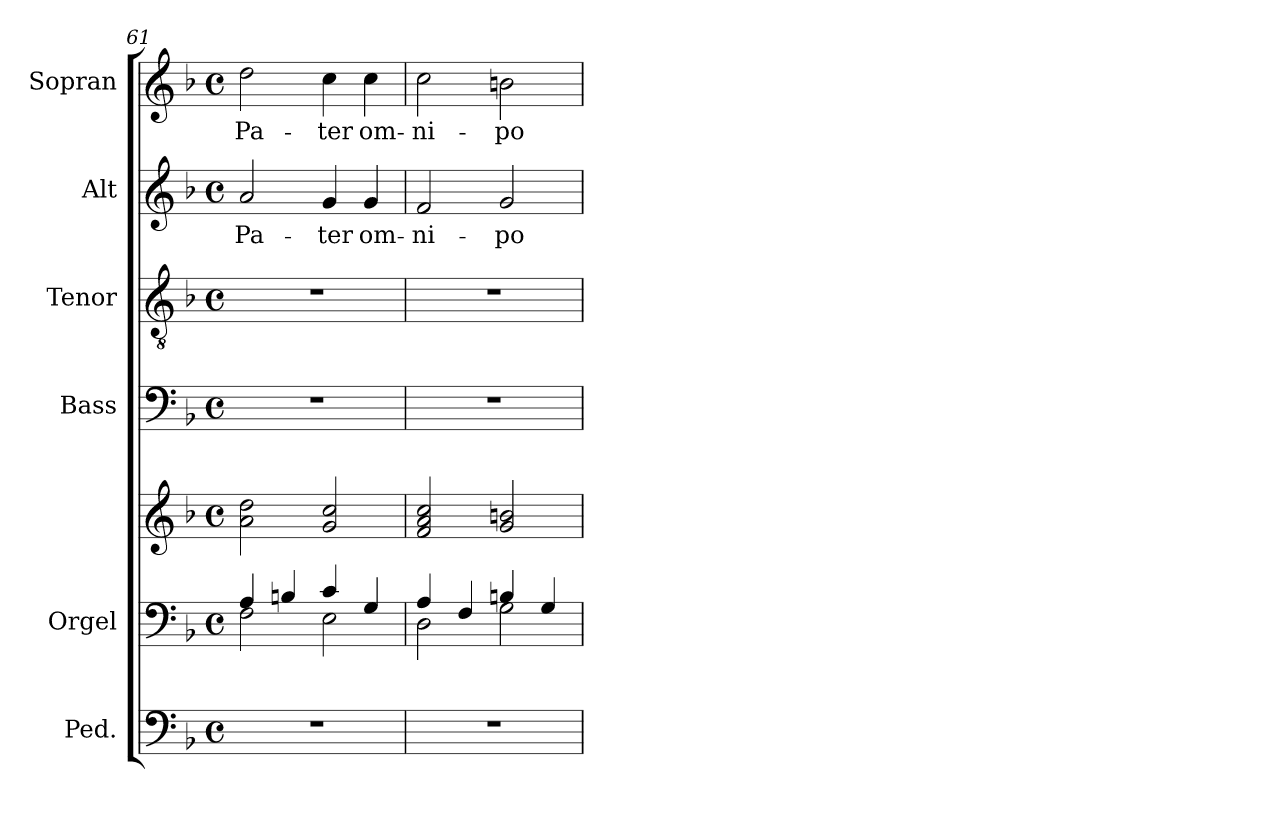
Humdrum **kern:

**kern	**kern	**kern	**kern	**kern	**kern	**text	**kern	**text
*part6	*part5	*part5	*part4	*part3	*part2	*part2	*part1	*part1
*staff7	*staff6	*staff5	*staff4	*staff3	*staff2	*staff2	*staff1	*staff1
*I"Ped.	*I"Orgel	*	*I"Bass	*I"Tenor	*I"Alt	*	*I"Sopran	*
*	*I'Org.	*	*I'B.	*I'T.	*I'A.	*	*I'S.	*
!!LO:LB:g=z
*clefF4	*clefF4	*clefG2	*clefF4	*clefGv2	*clefG2	*	*clefG2	*
*ITrd7c12	*	*	*	*	*	*	*	*
*k[b-]	*k[b-]	*k[b-]	*k[b-]	*k[b-]	*k[b-]	*	*k[b-]	*
*F:	*F:	*F:	*F:	*F:	*F:	*	*F:	*
*M4/4	*M4/4	*M4/4	*M4/4	*M4/4	*M4/4	*	*M4/4	*
*met(c)	*met(c)	*met(c)	*met(c)	*met(c)	*met(c)	*	*met(c)	*
=61	=61	=61	=61	=61	=61	=61	=61	=61
*	*^	*	*	*	*	*	*	*
!	!	!	!	!	!	!	!LO:LY:b	!	!LO:LY:b
1r	4A/	2F\	2a\ 2dd\	1r	1r	2a/	Pa-	2dd\	Pa-
.	4Bn/	.	.	.	.	.	.	.	.
!	!	!	!	!	!	!	!LO:LY:b	!	!LO:LY:b
.	4c/	2E\	2g/ 2cc/	.	.	4g/	-ter	4cc\	-ter
!	!	!	!	!	!	!	!LO:LY:b	!	!LO:LY:b
.	4G/	.	.	.	.	4g/	om-	4cc\	om-
=62	=62	=62	=62	=62	=62	=62	=62	=62	=62
!	!	!	!	!	!	!	!LO:LY:b	!	!LO:LY:b
1r	4A/	2D\	2f/ 2a/ 2cc/	1r	1r	2f/	-ni-	2cc\	-ni-
.	4F/	.	.	.	.	.	.	.	.
!	!	!	!	!	!	!	!LO:LY:b	!	!LO:LY:b
.	4Bn/	2G\	2g/ 2bn/	.	.	2g/	-po-	2bn\	-po-
.	4G/	.	.	.	.	.	.	.	.
*	*v	*v	*	*	*	*	*	*	*
=	=	=	=	=	=	=	=	=
*-	*-	*-	*-	*-	*-	*-	*-	*-
